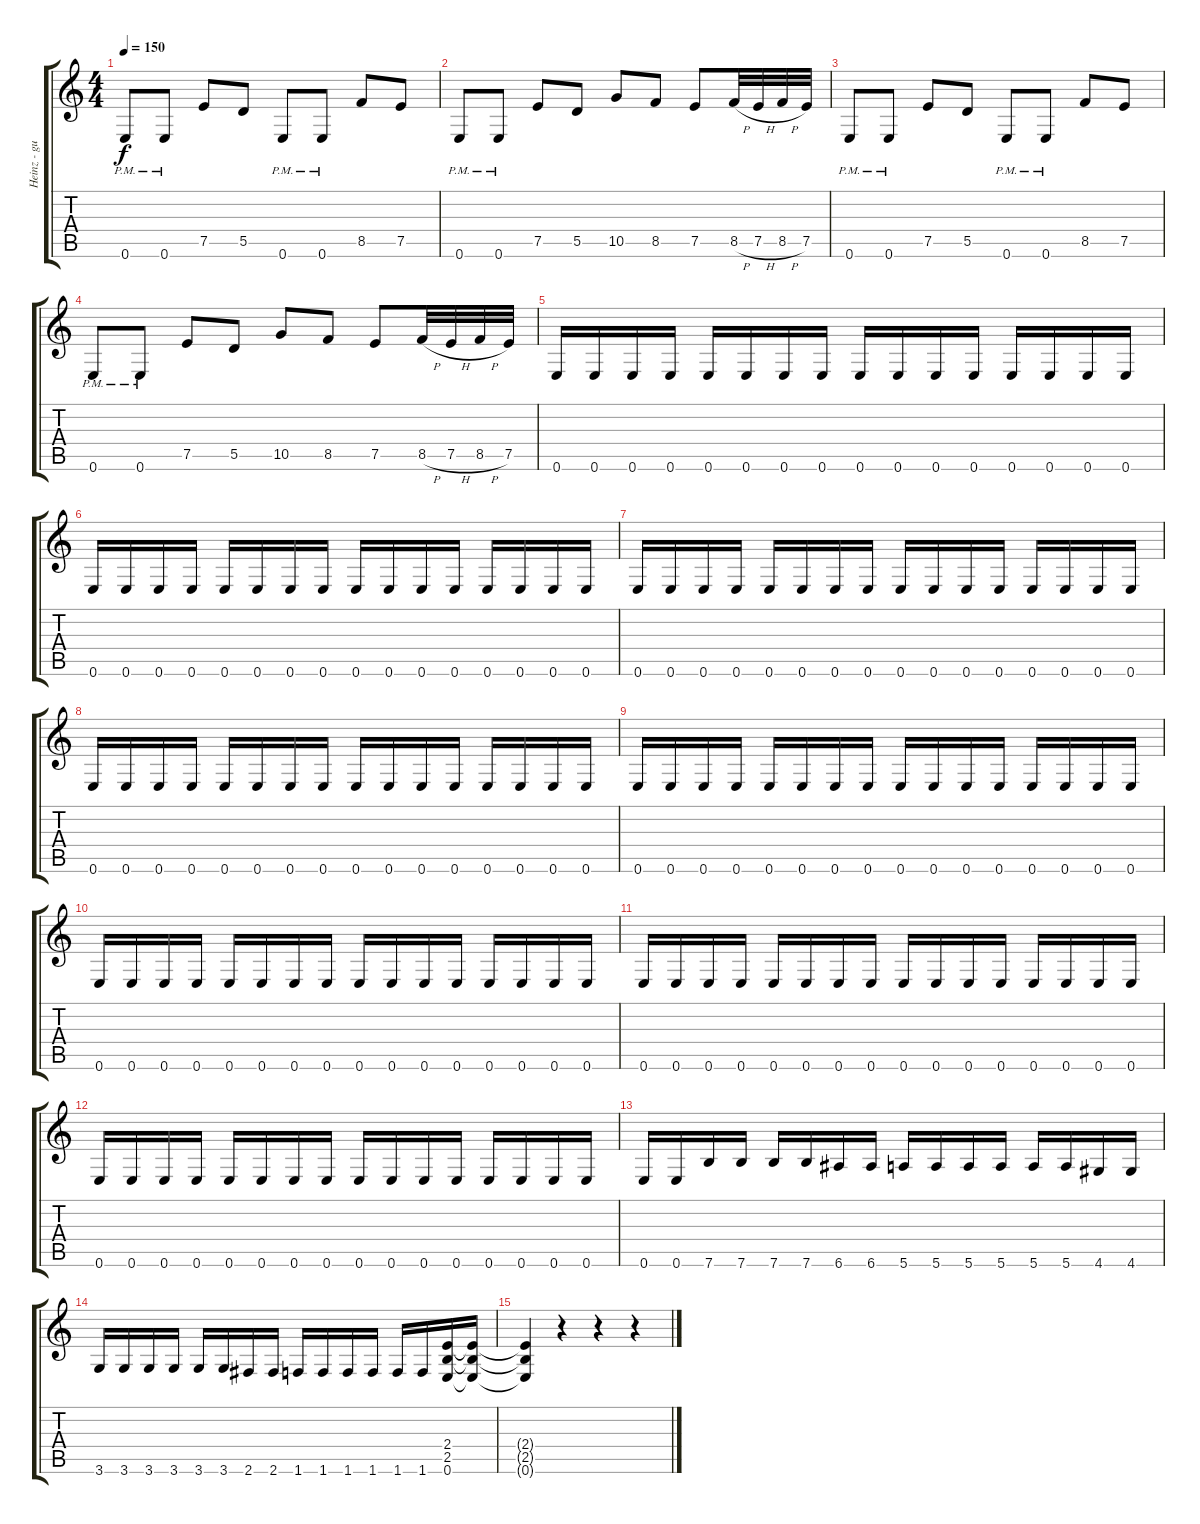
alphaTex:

\track ("Heinz - guitar" "Heinz - gu") {instrument distortionguitar}
\staff {score tabs}
\tuning (E4 B3 G3 D3 A2 E2) {hide}
\ts (4 4)
\tempo 150
\clef g2
\ks c
0.6{pm}.8{dy f} 0.6{pm}.8 7.5.8 5.5.8 0.6{pm}.8 0.6{pm}.8 8.5.8 7.5.8 |
0.6{pm}.8 0.6{pm}.8 7.5.8 5.5.8 10.5.8 8.5.8 7.5.8 8.5{h}.32 7.5{h}.32 8.5{h}.32 7.5.32 |
0.6{pm}.8 0.6{pm}.8 7.5.8 5.5.8 0.6{pm}.8 0.6{pm}.8 8.5.8 7.5.8 |
0.6{pm}.8 0.6{pm}.8 7.5.8 5.5.8 10.5.8 8.5.8 7.5.8 8.5{h}.32 7.5{h}.32 8.5{h}.32 7.5.32 |
0.6.16 0.6.16 0.6.16 0.6.16 0.6.16 0.6.16 0.6.16 0.6.16 0.6.16 0.6.16 0.6.16 0.6.16 0.6.16 0.6.16 0.6.16 0.6.16 |
0.6.16 0.6.16 0.6.16 0.6.16 0.6.16 0.6.16 0.6.16 0.6.16 0.6.16 0.6.16 0.6.16 0.6.16 0.6.16 0.6.16 0.6.16 0.6.16 |
0.6.16 0.6.16 0.6.16 0.6.16 0.6.16 0.6.16 0.6.16 0.6.16 0.6.16 0.6.16 0.6.16 0.6.16 0.6.16 0.6.16 0.6.16 0.6.16 |
0.6.16 0.6.16 0.6.16 0.6.16 0.6.16 0.6.16 0.6.16 0.6.16 0.6.16 0.6.16 0.6.16 0.6.16 0.6.16 0.6.16 0.6.16 0.6.16 |
0.6.16 0.6.16 0.6.16 0.6.16 0.6.16 0.6.16 0.6.16 0.6.16 0.6.16 0.6.16 0.6.16 0.6.16 0.6.16 0.6.16 0.6.16 0.6.16 |
0.6.16 0.6.16 0.6.16 0.6.16 0.6.16 0.6.16 0.6.16 0.6.16 0.6.16 0.6.16 0.6.16 0.6.16 0.6.16 0.6.16 0.6.16 0.6.16 |
0.6.16 0.6.16 0.6.16 0.6.16 0.6.16 0.6.16 0.6.16 0.6.16 0.6.16 0.6.16 0.6.16 0.6.16 0.6.16 0.6.16 0.6.16 0.6.16 |
0.6.16 0.6.16 0.6.16 0.6.16 0.6.16 0.6.16 0.6.16 0.6.16 0.6.16 0.6.16 0.6.16 0.6.16 0.6.16 0.6.16 0.6.16 0.6.16 |
0.6.16 0.6.16 7.6.16 7.6.16 7.6.16 7.6.16 6.6.16 6.6.16 5.6.16 5.6.16 5.6.16 5.6.16 5.6.16 5.6.16 4.6.16 4.6.16 |
3.6.16 3.6.16 3.6.16 3.6.16 3.6.16 3.6.16 2.6.16 2.6.16 1.6.16 1.6.16 1.6.16 1.6.16 1.6.16 1.6.16 (2.4 2.5 0.6).16 (2.4{t} 2.5{t} 0.6{t}).16 |
(2.4{t} 2.5{t} 0.6{t}).4 r.4 r.4 r.4
